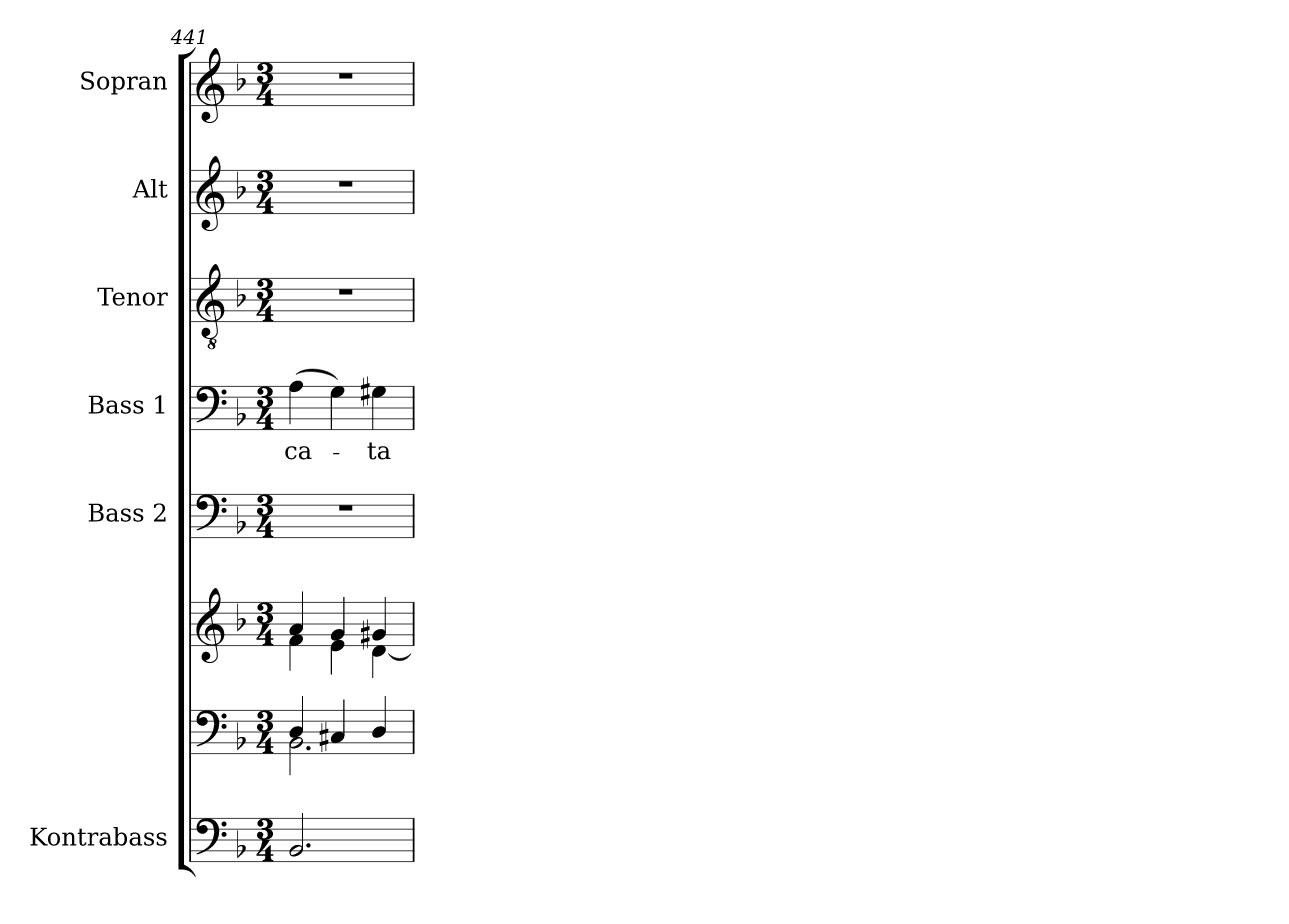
**kern	**kern	**kern	**kern	**kern	**text	**kern	**kern	**kern
*part7	*part6	*part6	*part5	*part4	*part4	*part3	*part2	*part1
*staff8	*staff7	*staff6	*staff5	*staff4	*staff4	*staff3	*staff2	*staff1
*I"Kontrabass	*	*	*I"Bass 2	*I"Bass 1	*	*I"Tenor	*I"Alt	*I"Sopran
*I'Kb.	*	*	*I'B. 2	*I'B. 1	*	*I'T.	*I'A.	*I'S.
*clefF4	*clefF4	*clefG2	*clefF4	*clefF4	*	*clefGv2	*clefG2	*clefG2
*ITrd7c12	*	*	*	*	*	*	*	*
*k[b-]	*k[b-]	*k[b-]	*k[b-]	*k[b-]	*	*k[b-]	*k[b-]	*k[b-]
*F:	*F:	*F:	*F:	*F:	*	*F:	*F:	*F:
*M3/4	*M3/4	*M3/4	*M3/4	*M3/4	*	*M3/4	*M3/4	*M3/4
=441	=441	=441	=441	=441	=441	=441	=441	=441
*	*^	*^	*	*	*	*	*	*
!	!	!	!	!	!	!	!LO:LY:b	!	!	!
2.BBB-/	4D/	2.BB-\	4a/	4f\	2.r	(>4A\	-ca-	2.r	2.r	2.r
.	4C#X/	.	4g/	4e\	.	4G\)	.	.	.	.
!	!	!	!	!	!	!	!LO:LY:b	!	!	!
.	4D/	.	4g#X/	[<4d\	.	4G#X\	-ta	.	.	.
*	*v	*v	*	*	*	*	*	*	*	*
*	*	*v	*v	*	*	*	*	*	*
=	=	=	=	=	=	=	=	=
*-	*-	*-	*-	*-	*-	*-	*-	*-
